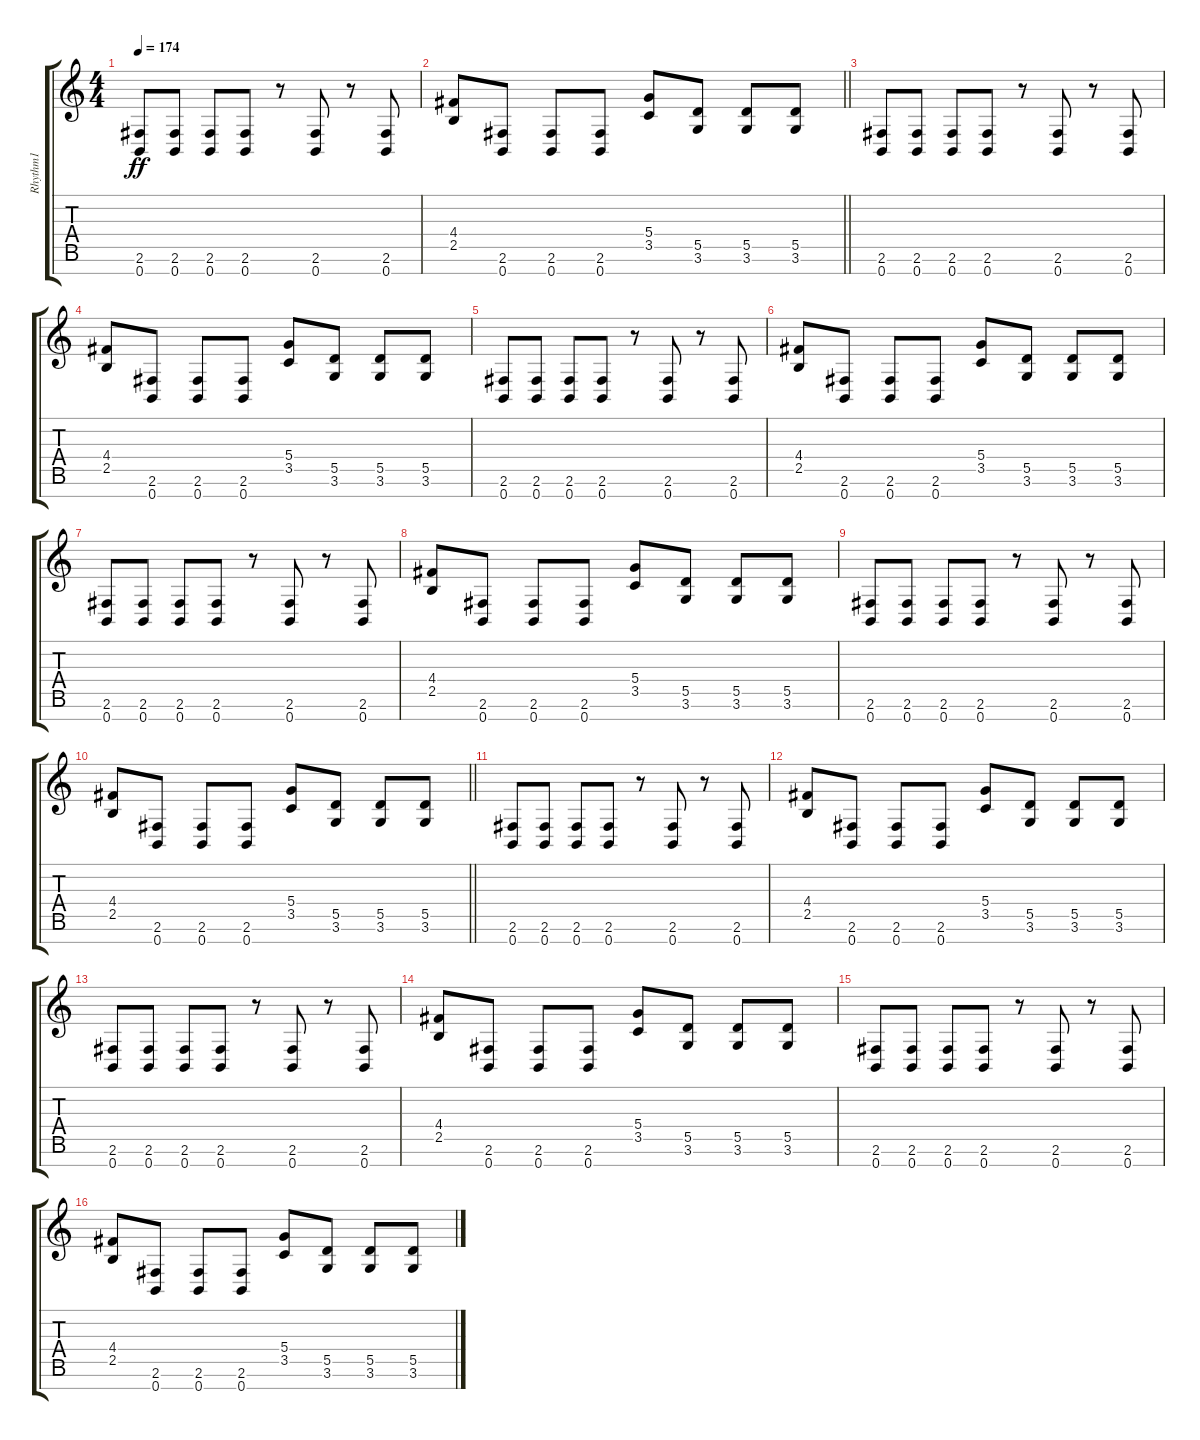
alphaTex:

\track ("Rhythm1" "Rhythm1") {instrument distortionguitar}
\staff {score tabs}
\tuning (E4 B3 G3 D3 A2 E2 B1) {hide}
\ts (4 4)
\tempo 174
\clef g2
\ks c
(2.6 0.7).8{dy ff} (2.6 0.7).8 (2.6 0.7).8 (2.6 0.7).8 r.8 (2.6 0.7).8 r.8 (2.6 0.7).8 |
\barLineRight lightlight
(4.4 2.5).8 (2.6 0.7).8 (2.6 0.7).8 (2.6 0.7).8 (5.4 3.5).8 (5.5 3.6).8 (5.5 3.6).8 (5.5 3.6).8 |
(2.6 0.7).8 (2.6 0.7).8 (2.6 0.7).8 (2.6 0.7).8 r.8 (2.6 0.7).8 r.8 (2.6 0.7).8 |
(4.4 2.5).8 (2.6 0.7).8 (2.6 0.7).8 (2.6 0.7).8 (5.4 3.5).8 (5.5 3.6).8 (5.5 3.6).8 (5.5 3.6).8 |
(2.6 0.7).8 (2.6 0.7).8 (2.6 0.7).8 (2.6 0.7).8 r.8 (2.6 0.7).8 r.8 (2.6 0.7).8 |
(4.4 2.5).8 (2.6 0.7).8 (2.6 0.7).8 (2.6 0.7).8 (5.4 3.5).8 (5.5 3.6).8 (5.5 3.6).8 (5.5 3.6).8 |
(2.6 0.7).8 (2.6 0.7).8 (2.6 0.7).8 (2.6 0.7).8 r.8 (2.6 0.7).8 r.8 (2.6 0.7).8 |
(4.4 2.5).8 (2.6 0.7).8 (2.6 0.7).8 (2.6 0.7).8 (5.4 3.5).8 (5.5 3.6).8 (5.5 3.6).8 (5.5 3.6).8 |
(2.6 0.7).8 (2.6 0.7).8 (2.6 0.7).8 (2.6 0.7).8 r.8 (2.6 0.7).8 r.8 (2.6 0.7).8 |
\barLineRight lightlight
(4.4 2.5).8 (2.6 0.7).8 (2.6 0.7).8 (2.6 0.7).8 (5.4 3.5).8 (5.5 3.6).8 (5.5 3.6).8 (5.5 3.6).8 |
(2.6 0.7).8 (2.6 0.7).8 (2.6 0.7).8 (2.6 0.7).8 r.8 (2.6 0.7).8 r.8 (2.6 0.7).8 |
(4.4 2.5).8 (2.6 0.7).8 (2.6 0.7).8 (2.6 0.7).8 (5.4 3.5).8 (5.5 3.6).8 (5.5 3.6).8 (5.5 3.6).8 |
(2.6 0.7).8 (2.6 0.7).8 (2.6 0.7).8 (2.6 0.7).8 r.8 (2.6 0.7).8 r.8 (2.6 0.7).8 |
(4.4 2.5).8 (2.6 0.7).8 (2.6 0.7).8 (2.6 0.7).8 (5.4 3.5).8 (5.5 3.6).8 (5.5 3.6).8 (5.5 3.6).8 |
(2.6 0.7).8 (2.6 0.7).8 (2.6 0.7).8 (2.6 0.7).8 r.8 (2.6 0.7).8 r.8 (2.6 0.7).8 |
(4.4 2.5).8 (2.6 0.7).8 (2.6 0.7).8 (2.6 0.7).8 (5.4 3.5).8 (5.5 3.6).8 (5.5 3.6).8 (5.5 3.6).8
